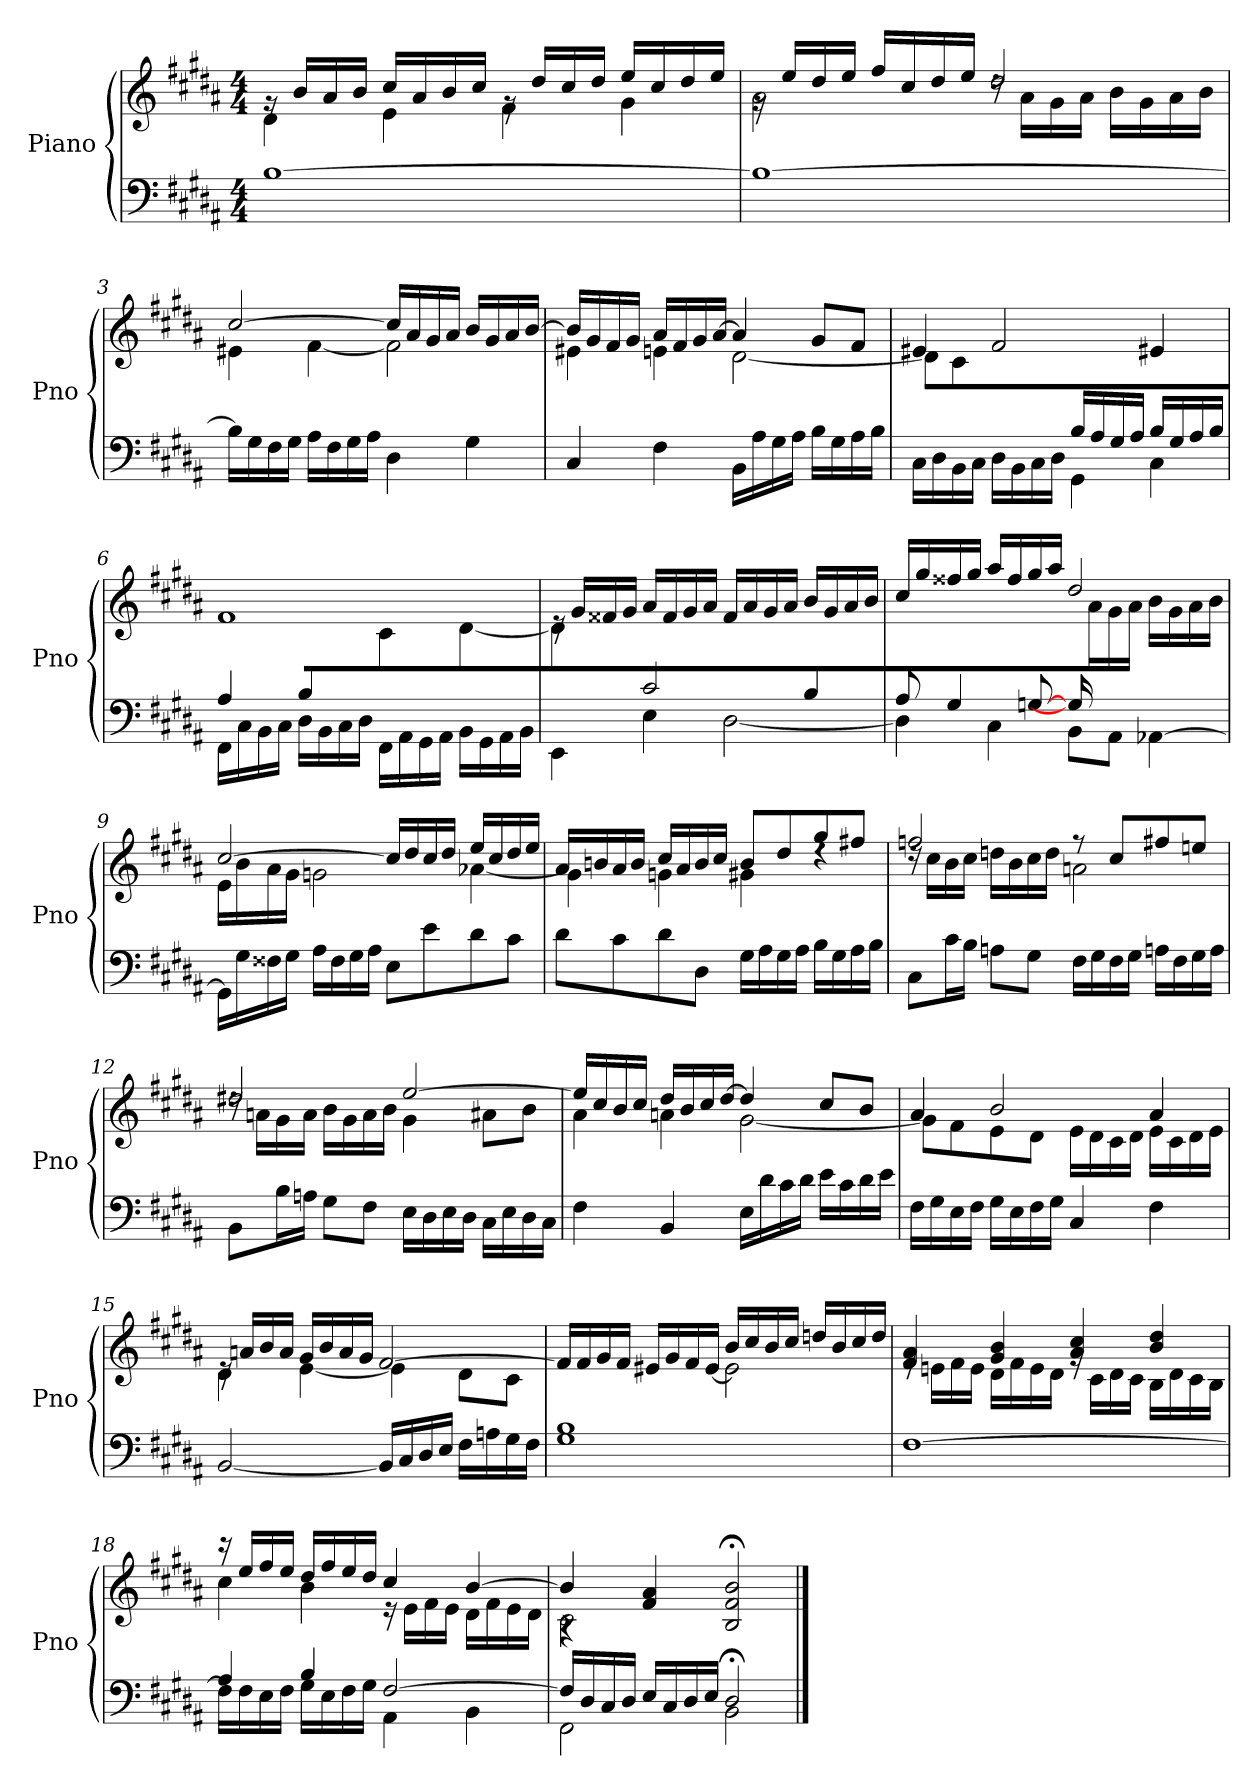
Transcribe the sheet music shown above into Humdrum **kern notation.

**kern	**kern
*part1	*part1
*staff2	*staff1
*I"Piano	*
*I'Pno	*
*clefF4	*clefG2
*k[f#c#g#d#a#]	*k[f#c#g#d#a#]
*M4/4	*M4/4
=1	=1
*	*^
[1B	16rg	4d#\
.	16b/LL	.
.	16a#/	.
.	16b/JJ	.
.	16cc#/LL	4e\
.	16a#/	.
.	16b/	.
.	16cc#/JJ	.
.	16rg	4f#\
.	16dd#/LL	.
.	16cc#/	.
.	16dd#/JJ	.
.	16ee/LL	4g#\
.	16cc#/	.
.	16dd#/	.
.	16ee/JJ	.
=2	=2	=2
1B_	16rg	2a#\
.	16ee/LL	.
.	16dd#/	.
.	16ee/JJ	.
.	16ff#/LL	.
.	16cc#/	.
.	16dd#/	.
.	16ee/JJ	.
.	2dd#/	16rdd
.	.	16a#\LL
.	.	16g#\
.	.	16a#\JJ
.	.	16b\LL
.	.	16g#\
.	.	16a#\
.	.	16b\JJ
=3	=3	=3
16B\LL]	[2cc#/	4e#X\
16G#\	.	.
16F#\	.	.
16G#\JJ	.	.
16A#\LL	.	[4f#\
16F#\	.	.
16G#\	.	.
16A#\JJ	.	.
4D#\	16cc#/LL]	2f#\]
.	16a#/	.
.	16g#/	.
.	16a#/JJ	.
4G#\	16b/LL	.
.	16g#/	.
.	16a#/	.
.	[16b/JJ	.
!!LO:LB:g=z	!!
=4	=4	=4
4C#/	16b/LL]	4e#X\
.	16g#/	.
.	16f#/	.
.	16g#/JJ	.
4F#\	16a#/LL	4en\
.	16f#/	.
.	16g#/	.
.	[16a#/JJ	.
16BB\LL	4a#/]	[2d#\
16A#\	.	.
16G#\	.	.
16A#\JJ	.	.
16B\LL	8g#/L	.
16G#\	.	.
16A#\	8f#/J	.
16B\JJ	.	.
=5	=5	=5
*^	*	*
4ryy	16C#\LL	4e#X/	8d#\L]
.	16D#\	.	.
.	16BB\	.	8c#\
.	16C#\JJ	.	.
8B/	16D#\LL	2f#/	2.ryy
.	16BB\	.	.
8A#/J	16C#\	.	.
.	16D#\JJ	.	.
16B/LL	4GG#\	.	.
16A#/	.	.	.
16G#/	.	.	.
16A#/JJ	.	.	.
16B/LL	4C#\	4e#X/	.
16G#/	.	.	.
16A#/	.	.	.
16B/JJ	.	.	.
=6	=6	=6	=6
4A#/	16FF#\LL	1f#	2ryy
.	16C#\	.	.
.	16BB\	.	.
.	16C#\JJ	.	.
4B/	16D#\LL	.	.
.	16BB\	.	.
.	16C#\	.	.
.	16D#\JJ	.	.
2ryy	16FF#\LL	.	4c#\
.	16AA#\	.	.
.	16GG#\	.	.
.	16AA#\JJ	.	.
.	16BB\LL	.	[4d#\
.	16GG#\	.	.
.	16AA#\	.	.
.	16BB\JJ	.	.
!!LO:LB:g=z	!!
=7	=7	=7	=7
4ryy	4EE\	16re	4d#\]
.	.	16g#/LL	.
.	.	16f##X/	.
.	.	16g#/JJ	.
2c#/	4E\	16a#/LL	2.ryy
.	.	16f##/	.
.	.	16g#/	.
.	.	16a#/JJ	.
.	[2D#\	16f##/LL	.
.	.	16a#/	.
.	.	16g#/	.
.	.	16a#/JJ	.
4B/	.	16b/LL	.
.	.	16g#/	.
.	.	16a#/	.
.	.	16b/JJ	.
=8	=8	=8	=8
8A#/	4D#\]	16cc#/LL	2ryy
.	.	16gg#/	.
4G#/	.	16ff##X/	.
.	.	16gg#/JJ	.
.	4C#\	16aa#/LL	.
.	.	16ff##/	.
[8Gni/	.	16gg#/	.
.	.	16aa#/JJ	.
16G##i/LL]	8BB\L	2dd#/	16ryy
4..ryy	.	.	16a#\
.	8AA#\J	.	16g#\
.	.	.	16a#\JJ
.	[4AA-Xi\	.	16b\LL
.	.	.	16g#\
.	.	.	16a#\
.	.	.	16b\JJ
*v	*v	*	*
=9	=9	=9
16GG#\LL]	[2cc#/	16e\LL
16G#\	.	16b\
16F##X\	.	16a#\
16G#\JJ	.	16g#\JJ
16A#\LL	.	2gni\
16F##\	.	.
16G#\	.	.
16A#\JJ	.	.
8E\L	16cc#/LL]	.
.	16dd#/	.
8e\	16cc#/	.
.	16dd#/JJ	.
8d#\	16ee/LL	[4a-Xi\
.	16cc#/	.
8c#\J	16dd#/	.
.	16ee/JJ	.
!!LO:LB:g=z	!!
=10	=10	=10
8d#\L	16a#/LL	4g#\]
.	16bn/	.
8c#\	16a#/	.
.	16b/JJ	.
8d#\	16cc#/LL	4gni\
.	16a#/	.
8D#\J	16b/	.
.	16cc#/JJ	.
16G#\LL	8b/L	4g#\
16A#\	.	.
16G#\	8dd#/	.
16A#\JJ	.	.
16B\LL	8gg#/	4rdd
16G#\	.	.
16A#\	8ff#X/J	.
16B\JJ	.	.
=11	=11	=11
8C#\L	2ffni/	16rdd
.	.	16cc#\LL
16c#\L	.	16b\
16B\JJ	.	16cc#\JJ
8An\L	.	16ddn\LL
.	.	16b\
8G#\J	.	16cc#\
.	.	16dd\JJ
16F#\LL	8r	2an\
16G#\	.	.
16F#\	8cc#/L	.
16G#\JJ	.	.
16An\LL	8ff#/	.
16F#\	.	.
16G#\	8een/J	.
16A\JJ	.	.
=12	=12	=12
8BB\L	2dd#X/	16rdd
.	.	16an\LL
16B\L	.	16g#\
16An\JJ	.	16a\JJ
8G#\L	.	16b\LL
.	.	16g#\
8F#\J	.	16a\
.	.	16b\JJ
16E\LL	[2ee/	4g#\
16D#\	.	.
16E\	.	.
16D#\JJ	.	.
16C#\LL	.	8a#X\L
16E\	.	.
16D#\	.	8b\J
16C#\JJ	.	.
!!LO:LB:g=z	!!
=13	=13	=13
4F#\	16ee/LL]	4a#\
.	16cc#/	.
.	16b/	.
.	16cc#/JJ	.
4BB/	16dd#/LL	4an\
.	16b/	.
.	16cc#/	.
.	[16dd#/JJ	.
16E\LL	4dd#/]	[2g#\
16d#\	.	.
16c#\	.	.
16d#\JJ	.	.
16e\LL	8cc#/L	.
16c#\	.	.
16d#\	8b/J	.
16e\JJ	.	.
=14	=14	=14
16F#\LL	4a#/	8g#\L]
16G#\	.	.
16E\	.	8f#\
16F#\JJ	.	.
16G#\LL	2b/	8e\
16E\	.	.
16F#\	.	8d#\J
16G#\JJ	.	.
4C#/	.	16e\LL
.	.	16d#\
.	.	16c#\
.	.	16d#\JJ
4F#\	4a#/	16e\LL
.	.	16c#\
.	.	16d#\
.	.	16e\JJ
=15	=15	=15
[2BB/	16re	4d#\
.	16an/LL	.
.	16b/	.
.	16a/JJ	.
.	16g#/LL	[4e\
.	16b/	.
.	16a/	.
.	16g#/JJ	.
16BB/LL]	[2f#/	4e\]
16C#/	.	.
16D#/	.	.
16E/JJ	.	.
16F#\LL	.	8d#\L
16An\	.	.
16G#\	.	8c#\J
16F#\JJ	.	.
!!LO:PB:g=z	!!
=16	=16	=16
*^	*	*
2ryy	1G# 1B	16f#/LL]	2ryy
.	.	16f#/	.
.	.	16g#/	.
.	.	16f#/JJ	.
.	.	16e#X/LL	.
.	.	16g#/	.
.	.	16f#/	.
.	.	[16e#/JJ	.
2ryy	.	2e#\]	16b/LL
.	.	.	16cc#/
.	.	.	16b/
.	.	.	16cc#/JJ
.	.	.	16ddn/LL
.	.	.	16b/
.	.	.	16cc#/
.	.	.	16dd/JJ
*v	*v	*	*
=17	=17	=17
[1F#	4f#/ 4a#/	16rg
.	.	16en\LL
.	.	16f#\
.	.	16e\JJ
.	4g#/ 4b/	16d#\LL
.	.	16f#\
.	.	16e\
.	.	16d#\JJ
.	4a#/ 4cc#/	16rg
.	.	16c#\LL
.	.	16d#\
.	.	16c#\JJ
.	4b/ 4dd#/	16B\LL
.	.	16d#\
.	.	16c#\
.	.	16B\JJ
!!LO:LB:g=z	!!
=18	=18	=18
*^	*	*
16F#\LL]	4A#/	16r	4cc#\
16F#\	.	16ee/LL	.
16E\	.	16ff#/	.
16F#\JJ	.	16ee/JJ	.
16G#\LL	4B/	16dd#/LL	4b\
16E\	.	16ff#/	.
16F#\	.	16ee/	.
16G#\JJ	.	16dd#/JJ	.
[2F#/	4AA#\	4cc#/	16r
.	.	.	16e\LL
.	.	.	16f#\
.	.	.	16e\JJ
.	4BB\	[4b/	16d#\LL
.	.	.	16f#\
.	.	.	16e\
.	.	.	16d#\JJ
=19	=19	=19	=19
*^	*^	*	*^
2ryy	4ryy	16F#/LL]	2FF#\	4b/]	2c#\	4rA
.	.	16D#/	.	.	.	.
.	.	16C#/	.	.	.	.
.	.	16D#/JJ	.	.	.	.
.	2.ryy	16E/LL	.	4f#/ 4a#/	.	2.ryy
.	.	16C#/	.	.	.	.
.	.	16D#/	.	.	.	.
.	.	16E/JJ	.	.	.	.
2ryy	.	2D#/	2BB;\	2B/;< 2f#/;< 2b/;<	2ryy	.
*v	*v	*v	*v	*	*	*
*	*v	*v	*v
==	==
*-	*-
